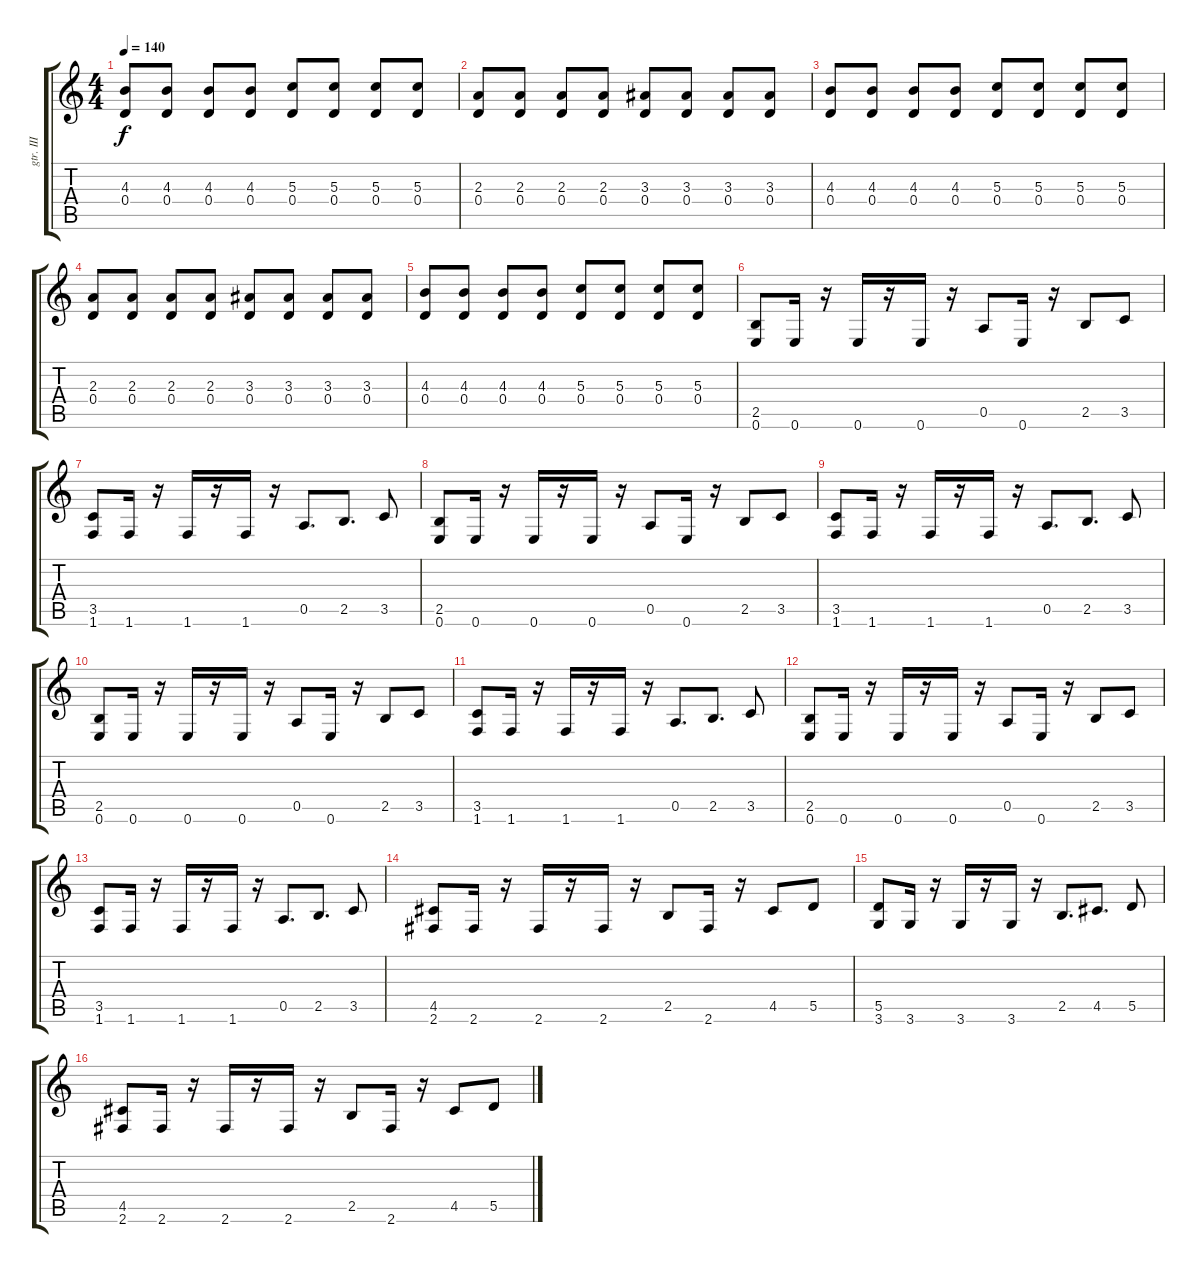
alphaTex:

\track ("gtr. III" "gtr. III") {instrument acousticguitarsteel}
\staff {score tabs}
\tuning (E4 B3 G3 D3 A2 E2) {hide}
\ts (4 4)
\tempo 140
\clef g2
\ks c
(4.3 0.4).8{dy f} (4.3 0.4).8 (4.3 0.4).8 (4.3 0.4).8 (5.3 0.4).8 (5.3 0.4).8 (5.3 0.4).8 (5.3 0.4).8 |
(2.3 0.4).8 (2.3 0.4).8 (2.3 0.4).8 (2.3 0.4).8 (3.3 0.4).8 (3.3 0.4).8 (3.3 0.4).8 (3.3 0.4).8 |
(4.3 0.4).8 (4.3 0.4).8 (4.3 0.4).8 (4.3 0.4).8 (5.3 0.4).8 (5.3 0.4).8 (5.3 0.4).8 (5.3 0.4).8 |
(2.3 0.4).8 (2.3 0.4).8 (2.3 0.4).8 (2.3 0.4).8 (3.3 0.4).8 (3.3 0.4).8 (3.3 0.4).8 (3.3 0.4).8 |
(4.3 0.4).8 (4.3 0.4).8 (4.3 0.4).8 (4.3 0.4).8 (5.3 0.4).8 (5.3 0.4).8 (5.3 0.4).8 (5.3 0.4).8 |
(2.5 0.6).8 0.6.16 r.16 0.6.16 r.16 0.6.16 r.16 0.5.8 0.6.16 r.16 2.5.8 3.5.8 |
(3.5 1.6).8 1.6.16 r.16 1.6.16 r.16 1.6.16 r.16 0.5.8{d} 2.5.8{d} 3.5.8 |
(2.5 0.6).8 0.6.16 r.16 0.6.16 r.16 0.6.16 r.16 0.5.8 0.6.16 r.16 2.5.8 3.5.8 |
(3.5 1.6).8 1.6.16 r.16 1.6.16 r.16 1.6.16 r.16 0.5.8{d} 2.5.8{d} 3.5.8 |
(2.5 0.6).8 0.6.16 r.16 0.6.16 r.16 0.6.16 r.16 0.5.8 0.6.16 r.16 2.5.8 3.5.8 |
(3.5 1.6).8 1.6.16 r.16 1.6.16 r.16 1.6.16 r.16 0.5.8{d} 2.5.8{d} 3.5.8 |
(2.5 0.6).8 0.6.16 r.16 0.6.16 r.16 0.6.16 r.16 0.5.8 0.6.16 r.16 2.5.8 3.5.8 |
(3.5 1.6).8 1.6.16 r.16 1.6.16 r.16 1.6.16 r.16 0.5.8{d} 2.5.8{d} 3.5.8 |
(4.5 2.6).8 2.6.16 r.16 2.6.16 r.16 2.6.16 r.16 2.5.8 2.6.16 r.16 4.5.8 5.5.8 |
(5.5 3.6).8 3.6.16 r.16 3.6.16 r.16 3.6.16 r.16 2.5.8{d} 4.5.8{d} 5.5.8 |
(4.5 2.6).8 2.6.16 r.16 2.6.16 r.16 2.6.16 r.16 2.5.8 2.6.16 r.16 4.5.8 5.5.8
